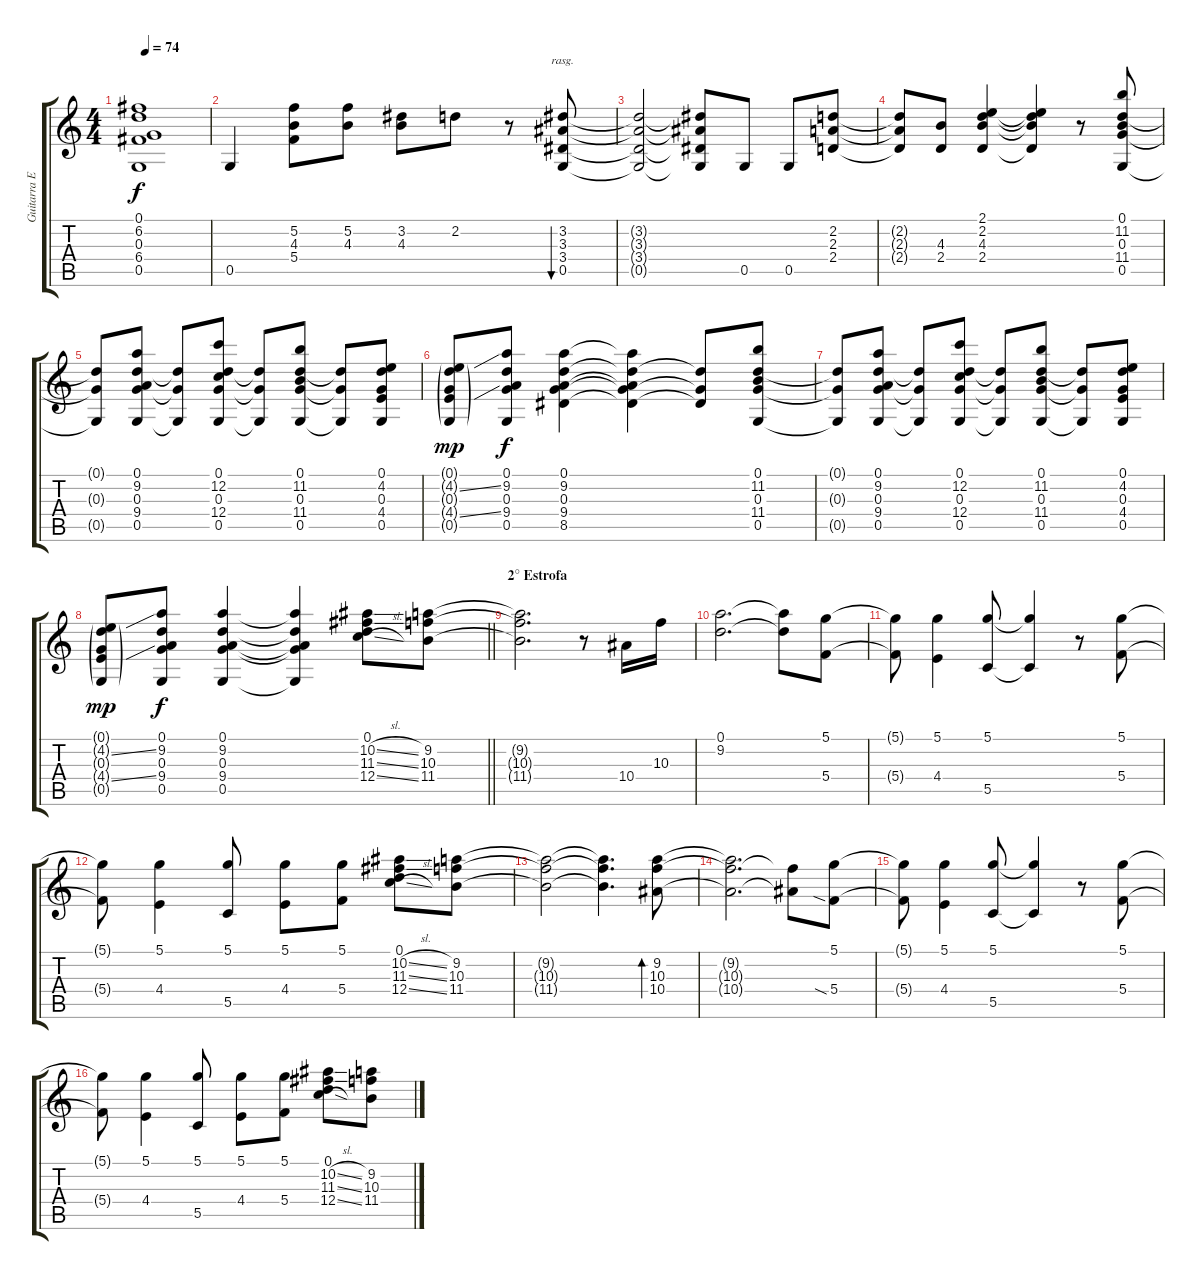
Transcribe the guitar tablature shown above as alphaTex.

\track ("Guitarra Electrica" "Guitarra E") {instrument electricguitarjazz}
\staff {score tabs}
\tuning (D4 C4 G3 C3 G2 D2) {hide}
\ts (4 4)
\tempo 74
\clef g2
\ks c
(0.1{t} 6.2{t} 0.3{t} 6.4{t} 0.5{t}).1{dy f} |
0.5.4 (5.2 4.3 5.4).8 (5.2 4.3).8 (3.2 4.3).8 2.2.8 r.8 (3.2 3.3 3.4 0.5).8{bu 240 rasg ii} |
(3.2{t} 3.3{t} 3.4{t} 0.5{t}).2 (3.2{t} 3.3{t} 3.4{t} 0.5{t}).8 0.5.8 0.5.8 (2.2 2.3 2.4).8 |
(2.2{t} 2.3{t} 2.4{t}).8 (4.3 2.4).8 (2.1 2.2 4.3 2.4).4 (2.1{t} 2.2{t} 4.3{t} 2.4{t}).4 r.8 (0.1 11.2 0.3 11.4 0.5).8 |
(0.1{t} 0.3{t} 0.5{t}).8 (0.1 9.2 0.3 9.4 0.5).8 (0.1{t} 0.3{t} 0.5{t}).8 (0.1 12.2 0.3 12.4 0.5).8 (0.1{t} 0.3{t} 0.5{t}).8 (0.1 11.2 0.3 11.4 0.5).8 (0.1{t} 0.3{t} 0.5{t}).8 (0.1 4.2 0.3 4.4 0.5).8 |
(0.1{g} 4.2{ss g} 0.3{g} 4.4{ss g} 0.5{g}).8{dy mp} (0.1 9.2 0.3 9.4 0.5).8{dy f} (0.1 9.2 0.3 9.4 8.5).4 (0.1{t} 9.2{t} 0.3{t} 9.4{t} 8.5{t}).4 (0.1{t} 0.3{t} 8.5{t}).8 (0.1 11.2 0.3 11.4 0.5).8 |
(0.1{t} 0.3{t} 0.5{t}).8 (0.1 9.2 0.3 9.4 0.5).8 (0.1{t} 0.3{t} 0.5{t}).8 (0.1 12.2 0.3 12.4 0.5).8 (0.1{t} 0.3{t} 0.5{t}).8 (0.1 11.2 0.3 11.4 0.5).8 (0.1{t} 0.3{t} 0.5{t}).8 (0.1 4.2 0.3 4.4 0.5).8 |
\barLineRight lightlight
(0.1{g} 4.2{ss g} 0.3{g} 4.4{ss g} 0.5{g}).8{dy mp} (0.1 9.2 0.3 9.4 0.5).8{dy f} (0.1 9.2 0.3 9.4 0.5).4 (0.1{t} 9.2{t} 0.3{t} 9.4{t} 0.5{t}).4 (0.1 10.2{sl} 11.3{sl} 12.4{sl}).8 (9.2 10.3 11.4).8 |
\section ("" "2° Estrofa")
(9.2{t} 10.3{t} 11.4{t}).2{d} r.8 10.4.16 10.3.16 |
(0.1 9.2).2{d} (0.1{t} 9.2{t}).8 (5.1 5.4).8 |
(5.1{t} 5.4{t}).8 (5.1 4.4).4 (5.1 5.5).8 (5.1{t} 5.5{t}).4 r.8 (5.1 5.4).8 |
(5.1{t} 5.4{t}).8 (5.1 4.4).4 (5.1 5.5).8 (5.1 4.4).8 (5.1 5.4).8 (0.1 10.2{sl} 11.3{sl} 12.4{sl}).8 (9.2 10.3 11.4).8 |
(9.2{t} 10.3{t} 11.4{t}).2 (9.2{t} 10.3{t} 11.4{t}).4{d} (9.2 10.3 10.4).8{bd 120} |
(9.2{t} 10.3{t} 10.4{t}).2{d} (10.3{t} 10.4{t}).8 (5.1 5.4{sia}).8 |
(5.1{t} 5.4{t}).8 (5.1 4.4).4 (5.1 5.5).8 (5.1{t} 5.5{t}).4 r.8 (5.1 5.4).8 |
(5.1{t} 5.4{t}).8 (5.1 4.4).4 (5.1 5.5).8 (5.1 4.4).8 (5.1 5.4).8 (0.1 10.2{sl} 11.3{sl} 12.4{sl}).8 (9.2 10.3 11.4).8
